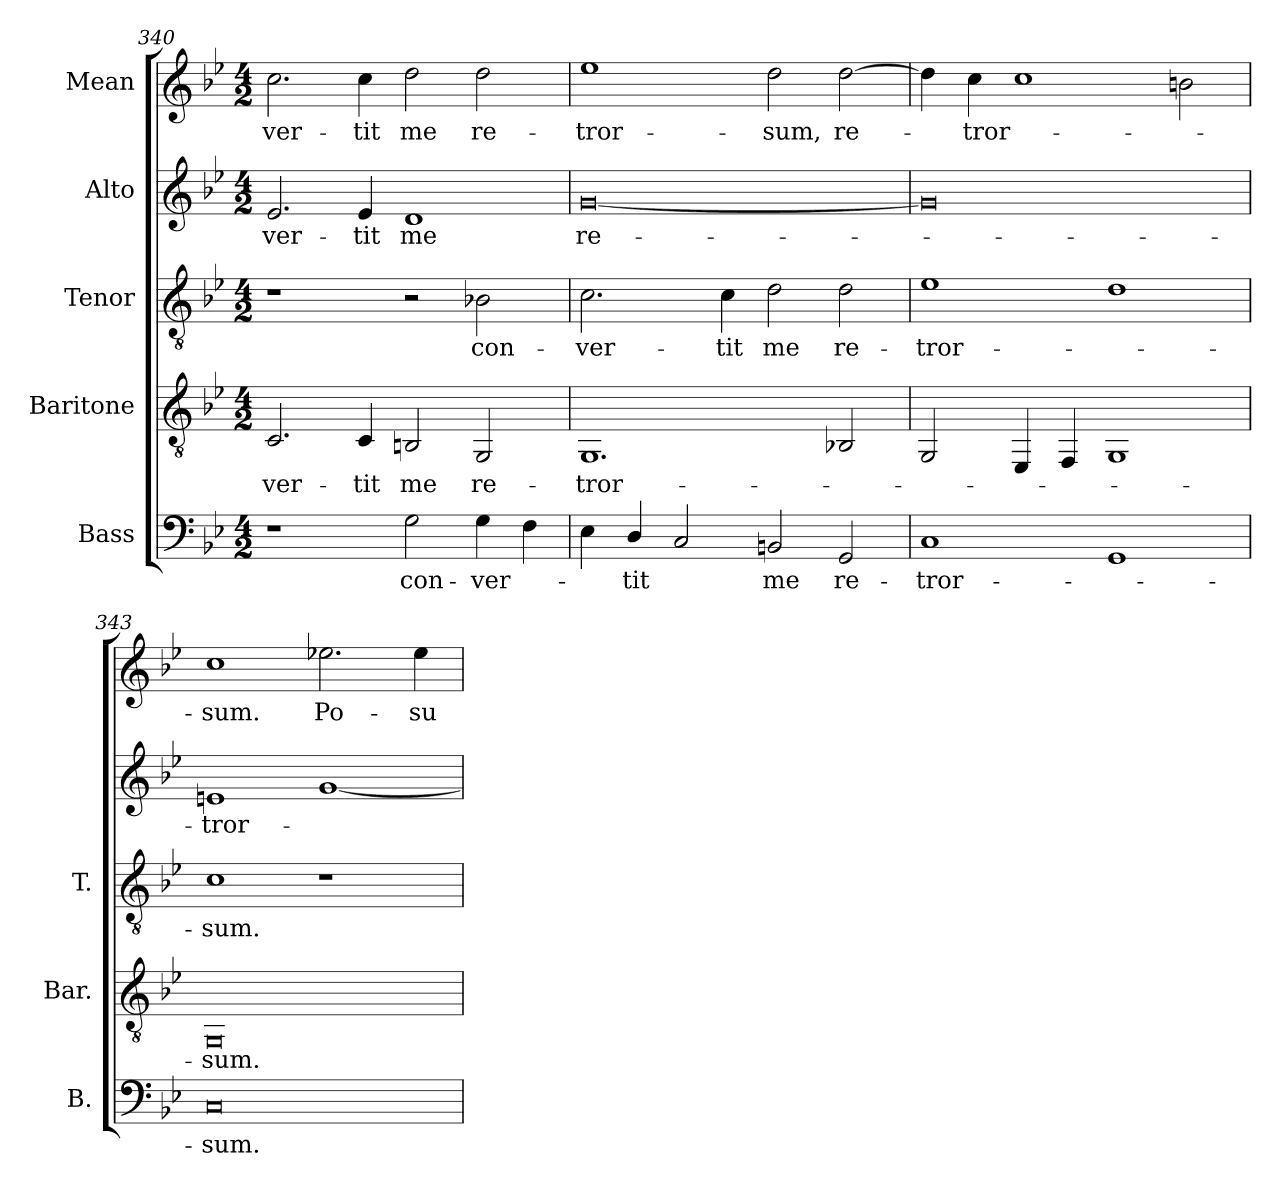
**kern	**text	**kern	**text	**kern	**text	**kern	**text	**kern	**text
*part5	*part5	*part4	*part4	*part3	*part3	*part2	*part2	*part1	*part1
*staff5	*staff5	*staff4	*staff4	*staff3	*staff3	*staff2	*staff2	*staff1	*staff1
*I"Bass	*	*I"Baritone	*	*I"Tenor	*	*I"Alto	*	*I"Mean	*
*I'B.	*	*I'Bar.	*	*I'T.	*	*	*	*	*
*clefF4	*	*clefGv2	*	*clefGv2	*	*clefG2	*	*clefG2	*
*	*	*	*	*ITrd7c12	*	*	*	*	*
*k[b-e-]	*	*k[b-e-]	*	*k[b-e-]	*	*k[b-e-]	*	*k[b-e-]	*
*B-:	*	*B-:	*	*B-:	*	*B-:	*	*B-:	*
*M4/2	*	*M4/2	*	*M4/2	*	*M4/2	*	*M4/2	*
=340	=340	=340	=340	=340	=340	=340	=340	=340	=340
!	!	!	!LO:LY:b:color=#000000	!	!	!	!	!	!
!	!	!	!	!	!	!	!LO:LY:b:color=#000000	!	!
!	!	!	!	!	!	!	!	!	!LO:LY:b:color=#000000
1r	.	2.Ci/	-ver-	1r	.	2.e-i/	-ver-	2.cci\	-ver-
!	!	!	!LO:LY:b:color=#000000	!	!	!	!	!	!
!	!	!	!	!	!	!	!LO:LY:b:color=#000000	!	!
!	!	!	!	!	!	!	!	!	!LO:LY:b:color=#000000
.	.	4Ci/	-tit	.	.	4e-i/	-tit	4cci\	-tit
!	!LO:LY:b:color=#000000	!	!	!	!	!	!	!	!
!	!	!	!LO:LY:b:color=#000000	!	!	!	!	!	!
!	!	!	!	!	!	!	!LO:LY:b:color=#000000	!	!
!	!	!	!	!	!	!	!	!	!LO:LY:b:color=#000000
2Gi\	con-	2BBni/	me	2r	.	1di	me	2ddi\	me
!	!LO:LY:b:color=#000000	!	!	!	!	!	!	!	!
!	!	!	!LO:LY:b:color=#000000	!	!	!	!	!	!
!	!	!	!	!	!LO:LY:b:color=#000000	!	!	!	!
!	!	!	!	!	!	!	!	!	!LO:LY:b:color=#000000
4Gi\	-ver-	2GGi/	re-	2BB-Xi\	con-	.	.	2ddi\	re-
4Fi\	.	.	.	.	.	.	.	.	.
=341	=341	=341	=341	=341	=341	=341	=341	=341	=341
!	!	!	!LO:LY:b:color=#000000	!	!	!	!	!	!
!	!	!	!	!	!LO:LY:b:color=#000000	!	!	!	!
!	!	!	!	!	!	!	!LO:LY:b:color=#000000	!	!
!	!	!	!	!	!	!	!	!	!LO:LY:b:color=#000000
4E-i\	.	1.GGi	-tror-	2.Ci\	-ver-	[0gi	re-	1ee-i	-tror-
!	!LO:LY:b:color=#000000	!	!	!	!	!	!	!	!
4Di/	-tit	.	.	.	.	.	.	.	.
2Ci/	.	.	.	.	.	.	.	.	.
!	!	!	!	!	!LO:LY:b:color=#000000	!	!	!	!
.	.	.	.	4Ci\	-tit	.	.	.	.
!	!LO:LY:b:color=#000000	!	!	!	!	!	!	!	!
!	!	!	!	!	!LO:LY:b:color=#000000	!	!	!	!
!	!	!	!	!	!	!	!	!	!LO:LY:b:color=#000000
2BBni/	me	.	.	2Di\	me	.	.	2ddi\	-sum,
!	!LO:LY:b:color=#000000	!	!	!	!	!	!	!	!
!	!	!	!	!	!LO:LY:b:color=#000000	!	!	!	!
!	!	!	!	!	!	!	!	!	!LO:LY:b:color=#000000
2GGi/	re-	2BB-Xi/	.	2Di\	re-	.	.	[2ddi\	re-
=342	=342	=342	=342	=342	=342	=342	=342	=342	=342
!	!LO:LY:b:color=#000000	!	!	!	!	!	!	!	!
!	!	!	!	!	!LO:LY:b:color=#000000	!	!	!	!
1Ci	-tror-	2GGi/	.	1E-i	-tror-	0gi]	.	4ddi\]	.
!	!	!	!	!	!	!	!	!	!LO:LY:b:color=#000000
.	.	.	.	.	.	.	.	4cci\	-tror-
.	.	4EE-i/	.	.	.	.	.	1cci	.
.	.	4FFi/	.	.	.	.	.	.	.
1GGi	.	1GGi	.	1Di	.	.	.	.	.
.	.	.	.	.	.	.	.	2bni\	.
!!LO:PB:g=z
=343	=343	=343	=343	=343	=343	=343	=343	=343	=343
!	!LO:LY:b:color=#000000	!	!	!	!	!	!	!	!
!	!	!	!LO:LY:b:color=#000000	!	!	!	!	!	!
!	!	!	!	!	!LO:LY:b:color=#000000	!	!	!	!
!	!	!	!	!	!	!	!LO:LY:b:color=#000000	!	!
!	!	!	!	!	!	!	!	!	!LO:LY:b:color=#000000
0Ci	-sum.	0GGi	-sum.	1Ci	-sum.	1eni	-tror-	1cci	-sum.
!	!	!	!	!	!	!	!	!	!LO:LY:b:color=#000000
.	.	.	.	1r	.	[1gi	.	2.ee-Xi\	Po-
!	!	!	!	!	!	!	!	!	!LO:LY:b:color=#000000
.	.	.	.	.	.	.	.	4ee-i\	-su-
=	=	=	=	=	=	=	=	=	=
*-	*-	*-	*-	*-	*-	*-	*-	*-	*-
